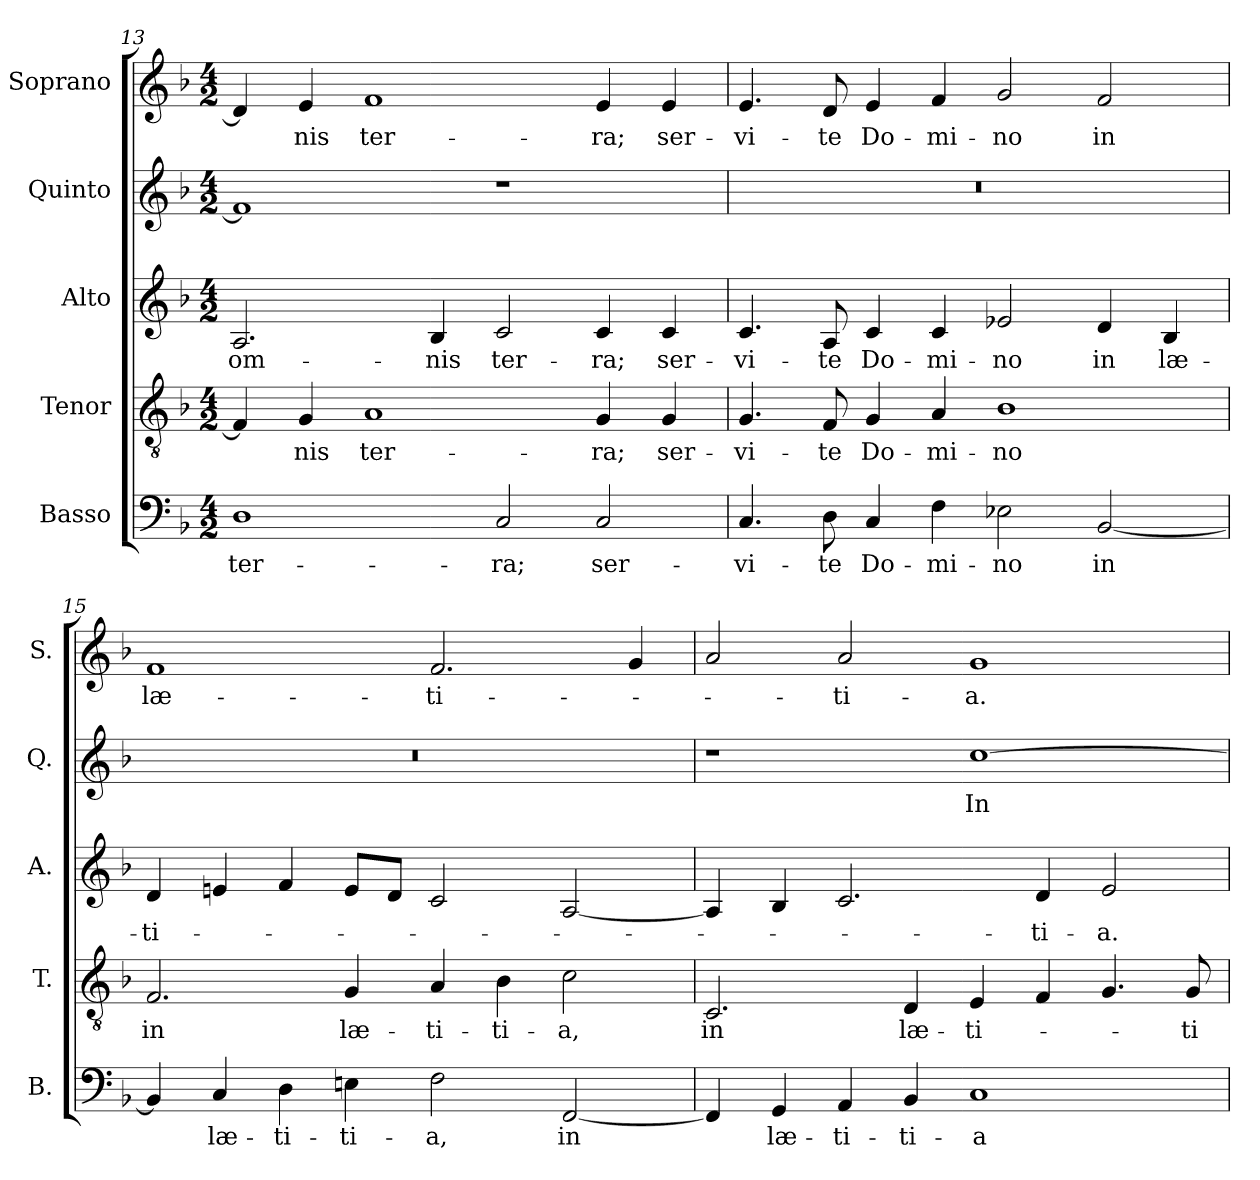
**kern	**text	**kern	**text	**kern	**text	**kern	**text	**kern	**text
*part5	*part5	*part4	*part4	*part3	*part3	*part2	*part2	*part1	*part1
*staff5	*staff5	*staff4	*staff4	*staff3	*staff3	*staff2	*staff2	*staff1	*staff1
*I"Basso	*	*I"Tenor	*	*I"Alto	*	*I"Quinto	*	*I"Soprano	*
*I'B.	*	*I'T.	*	*I'A.	*	*I'Q.	*	*I'S.	*
*clefF4	*	*clefGv2	*	*clefG2	*	*clefG2	*	*clefG2	*
*	*	*ITrd7c12	*	*	*	*	*	*	*
*k[b-]	*	*k[b-]	*	*k[b-]	*	*k[b-]	*	*k[b-]	*
*F:	*	*F:	*	*F:	*	*F:	*	*F:	*
*M4/2	*	*M4/2	*	*M4/2	*	*M4/2	*	*M4/2	*
=13	=13	=13	=13	=13	=13	=13	=13	=13	=13
!	!LO:LY:b:color=#000000	!	!	!	!	!	!	!	!
!	!	!	!	!	!LO:LY:b:color=#000000	!	!	!	!
1Di	ter-	4FFi/]	.	2.Ai/	om-	1fi]	.	4di/]	.
!	!	!	!LO:LY:b:color=#000000	!	!	!	!	!	!
!	!	!	!	!	!	!	!	!	!LO:LY:b:color=#000000
.	.	4GGi/	-nis	.	.	.	.	4ei/	-nis
!	!	!	!LO:LY:b:color=#000000	!	!	!	!	!	!
!	!	!	!	!	!	!	!	!	!LO:LY:b:color=#000000
.	.	1AAi	ter-	.	.	.	.	1fi	ter-
!	!	!	!	!	!LO:LY:b:color=#000000	!	!	!	!
.	.	.	.	4B-i/	-nis	.	.	.	.
!	!LO:LY:b:color=#000000	!	!	!	!	!	!	!	!
!	!	!	!	!	!LO:LY:b:color=#000000	!	!	!	!
2Ci/	-ra;	.	.	2ci/	ter-	1r	.	.	.
!	!LO:LY:b:color=#000000	!	!	!	!	!	!	!	!
!	!	!	!LO:LY:b:color=#000000	!	!	!	!	!	!
!	!	!	!	!	!LO:LY:b:color=#000000	!	!	!	!
!	!	!	!	!	!	!	!	!	!LO:LY:b:color=#000000
2Ci/	ser-	4GGi/	-ra;	4ci/	-ra;	.	.	4ei/	-ra;
!	!	!	!LO:LY:b:color=#000000	!	!	!	!	!	!
!	!	!	!	!	!LO:LY:b:color=#000000	!	!	!	!
!	!	!	!	!	!	!	!	!	!LO:LY:b:color=#000000
.	.	4GGi/	ser-	4ci/	ser-	.	.	4ei/	ser-
=14	=14	=14	=14	=14	=14	=14	=14	=14	=14
!	!LO:LY:b:color=#000000	!	!	!	!	!	!	!	!
!	!	!	!LO:LY:b:color=#000000	!	!	!	!	!	!
!	!	!	!	!	!LO:LY:b:color=#000000	!LO:N:vis=1	!	!	!
!	!	!	!	!	!	!	!	!	!LO:LY:b:color=#000000
4.Ci/	-vi-	4.GGi/	-vi-	4.ci/	-vi-	0r	.	4.ei/	-vi-
!	!LO:LY:b:color=#000000	!	!	!	!	!	!	!	!
!	!	!	!LO:LY:b:color=#000000	!	!	!	!	!	!
!	!	!	!	!	!LO:LY:b:color=#000000	!	!	!	!
!	!	!	!	!	!	!	!	!	!LO:LY:b:color=#000000
8Di\	-te	8FFi/	-te	8Ai/	-te	.	.	8di/	-te
!	!LO:LY:b:color=#000000	!	!	!	!	!	!	!	!
!	!	!	!LO:LY:b:color=#000000	!	!	!	!	!	!
!	!	!	!	!	!LO:LY:b:color=#000000	!	!	!	!
!	!	!	!	!	!	!	!	!	!LO:LY:b:color=#000000
4Ci/	Do-	4GGi/	Do-	4ci/	Do-	.	.	4ei/	Do-
!	!LO:LY:b:color=#000000	!	!	!	!	!	!	!	!
!	!	!	!LO:LY:b:color=#000000	!	!	!	!	!	!
!	!	!	!	!	!LO:LY:b:color=#000000	!	!	!	!
!	!	!	!	!	!	!	!	!	!LO:LY:b:color=#000000
4Fi\	-mi-	4AAi/	-mi-	4ci/	-mi-	.	.	4fi/	-mi-
!	!LO:LY:b:color=#000000	!	!	!	!	!	!	!	!
!	!	!	!LO:LY:b:color=#000000	!	!	!	!	!	!
!	!	!	!	!	!LO:LY:b:color=#000000	!	!	!	!
!	!	!	!	!	!	!	!	!	!LO:LY:b:color=#000000
2E-Xi\	-no	1BB-i	-no	2e-Xi/	-no	.	.	2gi/	-no
!	!LO:LY:b:color=#000000	!	!	!	!	!	!	!	!
!	!	!	!	!	!LO:LY:b:color=#000000	!	!	!	!
!	!	!	!	!	!	!	!	!	!LO:LY:b:color=#000000
[2BB-i/	in	.	.	4di/	in	.	.	2fi/	in
!	!	!	!	!	!LO:LY:b:color=#000000	!	!	!	!
.	.	.	.	4B-i/	læ-	.	.	.	.
=15	=15	=15	=15	=15	=15	=15	=15	=15	=15
!	!	!	!LO:LY:b:color=#000000	!	!	!	!	!	!
!	!	!	!	!	!LO:LY:b:color=#000000	!LO:N:vis=1	!	!	!
!	!	!	!	!	!	!	!	!	!LO:LY:b:color=#000000
4BB-i/]	.	2.FFi/	in	4di/	-ti-	0r	.	1fi	læ-
!	!LO:LY:b:color=#000000	!	!	!	!	!	!	!	!
4Ci/	læ-	.	.	4eni/	.	.	.	.	.
!	!LO:LY:b:color=#000000	!	!	!	!	!	!	!	!
4Di\	-ti-	.	.	4fi/	.	.	.	.	.
!	!LO:LY:b:color=#000000	!	!	!	!	!	!	!	!
!	!	!	!LO:LY:b:color=#000000	!	!	!	!	!	!
4Eni\	-ti-	4GGi/	læ-	8ei/L	.	.	.	.	.
.	.	.	.	8di/J	.	.	.	.	.
!	!LO:LY:b:color=#000000	!	!	!	!	!	!	!	!
!	!	!	!LO:LY:b:color=#000000	!	!	!	!	!	!
!	!	!	!	!	!	!	!	!	!LO:LY:b:color=#000000
2Fi\	-a,	4AAi/	-ti-	2ci/	.	.	.	2.fi/	-ti-
!	!	!	!LO:LY:b:color=#000000	!	!	!	!	!	!
.	.	4BB-i\	-ti-	.	.	.	.	.	.
!	!LO:LY:b:color=#000000	!	!	!	!	!	!	!	!
!	!	!	!LO:LY:b:color=#000000	!	!	!	!	!	!
[2FFi/	in	2Ci\	-a,	[2Ai/	.	.	.	.	.
.	.	.	.	.	.	.	.	4gi/	.
!!LO:PB:g=z
=16	=16	=16	=16	=16	=16	=16	=16	=16	=16
!	!	!	!LO:LY:b:color=#000000	!	!	!	!	!	!
4FFi/]	.	2.CCi/	in	4Ai/]	.	1r	.	2ai/	.
!	!LO:LY:b:color=#000000	!	!	!	!	!	!	!	!
4GGi/	læ-	.	.	4B-i/	.	.	.	.	.
!	!LO:LY:b:color=#000000	!	!	!	!	!	!	!	!
!	!	!	!	!	!	!	!	!	!LO:LY:b:color=#000000
4AAi/	-ti-	.	.	2.ci/	.	.	.	2ai/	-ti-
!	!LO:LY:b:color=#000000	!	!	!	!	!	!	!	!
!	!	!	!LO:LY:b:color=#000000	!	!	!	!	!	!
4BB-i/	-ti-	4DDi/	læ-	.	.	.	.	.	.
!	!LO:LY:b:color=#000000	!	!	!	!	!	!	!	!
!	!	!	!LO:LY:b:color=#000000	!	!	!	!	!	!
!	!	!	!	!	!	!	!LO:LY:b:color=#000000	!	!
!	!	!	!	!	!	!	!	!	!LO:LY:b:color=#000000
1Ci	-a	4EEi/	-ti-	.	.	[1cci	In-	1gi	-a.
!	!	!	!	!	!LO:LY:b:color=#000000	!	!	!	!
.	.	4FFi/	.	4di/	-ti-	.	.	.	.
!	!	!	!	!	!LO:LY:b:color=#000000	!	!	!	!
.	.	4.GGi/	.	2ei/	-a.	.	.	.	.
!	!	!	!LO:LY:b:color=#000000	!	!	!	!	!	!
.	.	8GGi/	-ti-	.	.	.	.	.	.
=	=	=	=	=	=	=	=	=	=
*-	*-	*-	*-	*-	*-	*-	*-	*-	*-
